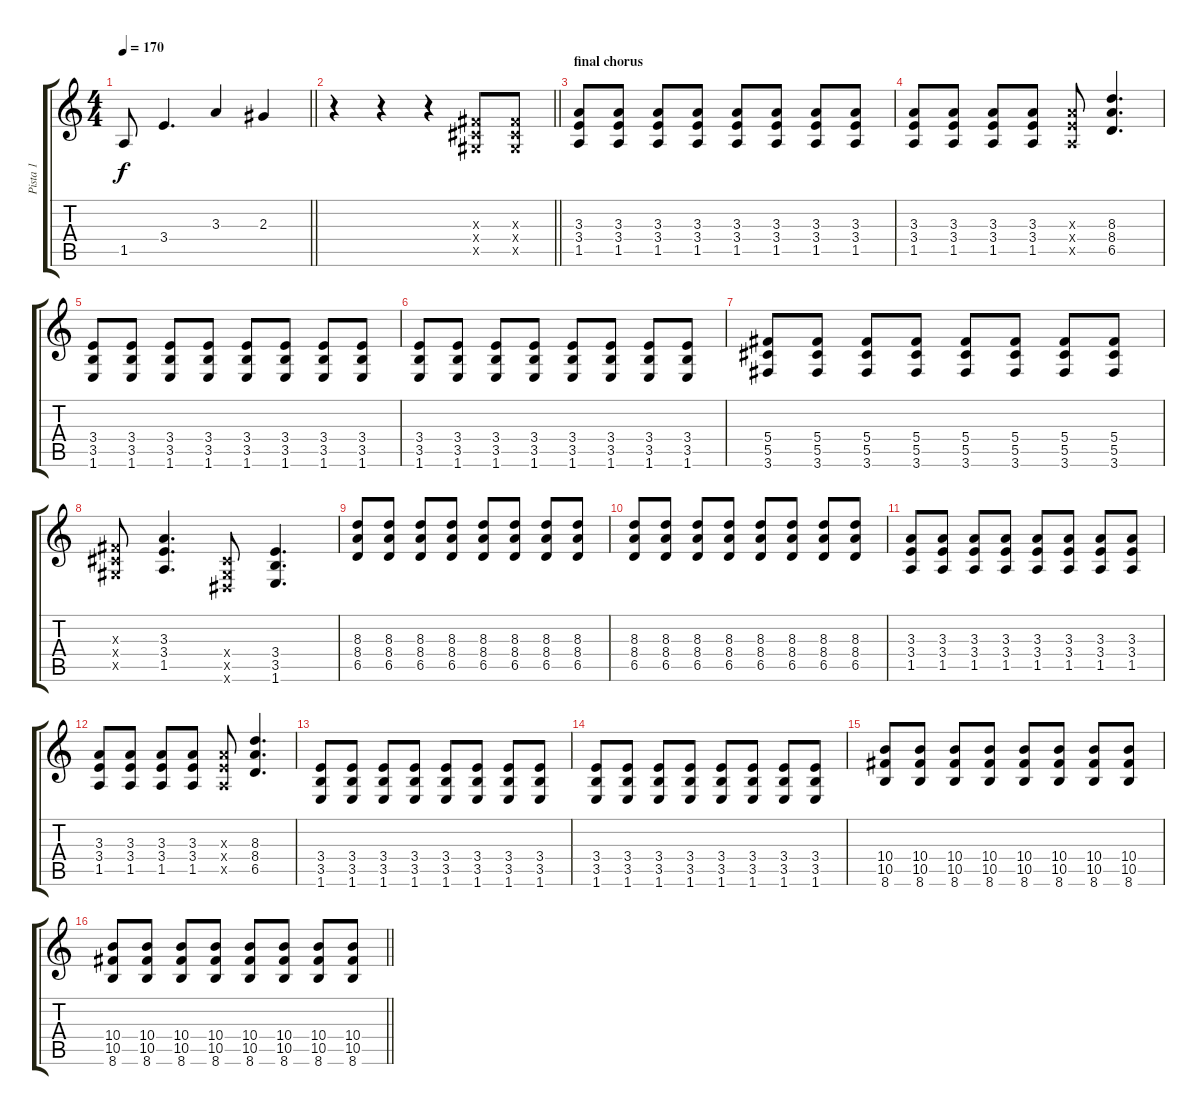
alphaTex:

\track ("Pista 1" "Pista 1") {instrument distortionguitar}
\staff {score tabs}
\tuning (Eb4 Bb3 Gb3 Db3 Ab2 Eb2) {hide}
\ts (4 4)
\tempo 170
\clef g2
\barLineRight lightlight
\ks c
1.5{t}.8{dy f} 3.4.4{d} 3.3.4 2.3.4 |
\barLineRight lightlight
r.4 r.4 r.4 (0.3{x} 0.4{x} 0.5{x}).8 (0.3{x} 0.4{x} 0.5{x}).8 |
\section ("" "final chorus")
(3.3 3.4 1.5).8 (3.3 3.4 1.5).8 (3.3 3.4 1.5).8 (3.3 3.4 1.5).8 (3.3 3.4 1.5).8 (3.3 3.4 1.5).8 (3.3 3.4 1.5).8 (3.3 3.4 1.5).8 |
(3.3 3.4 1.5).8 (3.3 3.4 1.5).8 (3.3 3.4 1.5).8 (3.3 3.4 1.5).8 (3.3{x} 3.4{x} 1.5{x}).8 (8.3 8.4 6.5).4{d} |
(3.4 3.5 1.6).8 (3.4 3.5 1.6).8 (3.4 3.5 1.6).8 (3.4 3.5 1.6).8 (3.4 3.5 1.6).8 (3.4 3.5 1.6).8 (3.4 3.5 1.6).8 (3.4 3.5 1.6).8 |
(3.4 3.5 1.6).8 (3.4 3.5 1.6).8 (3.4 3.5 1.6).8 (3.4 3.5 1.6).8 (3.4 3.5 1.6).8 (3.4 3.5 1.6).8 (3.4 3.5 1.6).8 (3.4 3.5 1.6).8 |
(5.4 5.5 3.6).8 (5.4 5.5 3.6).8 (5.4 5.5 3.6).8 (5.4 5.5 3.6).8 (5.4 5.5 3.6).8 (5.4 5.5 3.6).8 (5.4 5.5 3.6).8 (5.4 5.5 3.6).8 |
(0.3{x} 0.4{x} 0.5{x}).8 (3.3 3.4 1.5).4{d} (0.4{x} 0.5{x} 0.6{x}).8 (3.4 3.5 1.6).4{d} |
(8.3 8.4 6.5).8{instrument overdrivenguitar} (8.3 8.4 6.5).8 (8.3 8.4 6.5).8 (8.3 8.4 6.5).8 (8.3 8.4 6.5).8 (8.3 8.4 6.5).8 (8.3 8.4 6.5).8 (8.3 8.4 6.5).8 |
(8.3 8.4 6.5).8 (8.3 8.4 6.5).8 (8.3 8.4 6.5).8 (8.3 8.4 6.5).8 (8.3 8.4 6.5).8 (8.3 8.4 6.5).8 (8.3 8.4 6.5).8 (8.3 8.4 6.5).8 |
(3.3 3.4 1.5).8 (3.3 3.4 1.5).8 (3.3 3.4 1.5).8 (3.3 3.4 1.5).8 (3.3 3.4 1.5).8 (3.3 3.4 1.5).8 (3.3 3.4 1.5).8 (3.3 3.4 1.5).8 |
(3.3 3.4 1.5).8 (3.3 3.4 1.5).8 (3.3 3.4 1.5).8 (3.3 3.4 1.5).8 (3.3{x} 3.4{x} 1.5{x}).8 (8.3 8.4 6.5).4{d} |
(3.4 3.5 1.6).8 (3.4 3.5 1.6).8 (3.4 3.5 1.6).8 (3.4 3.5 1.6).8 (3.4 3.5 1.6).8 (3.4 3.5 1.6).8 (3.4 3.5 1.6).8 (3.4 3.5 1.6).8 |
(3.4 3.5 1.6).8 (3.4 3.5 1.6).8 (3.4 3.5 1.6).8 (3.4 3.5 1.6).8 (3.4 3.5 1.6).8 (3.4 3.5 1.6).8 (3.4 3.5 1.6).8 (3.4 3.5 1.6).8 |
(10.4 10.5 8.6).8 (10.4 10.5 8.6).8 (10.4 10.5 8.6).8 (10.4 10.5 8.6).8 (10.4 10.5 8.6).8 (10.4 10.5 8.6).8 (10.4 10.5 8.6).8 (10.4 10.5 8.6).8 |
\barLineRight lightlight
(10.4 10.5 8.6).8 (10.4 10.5 8.6).8 (10.4 10.5 8.6).8 (10.4 10.5 8.6).8 (10.4 10.5 8.6).8 (10.4 10.5 8.6).8 (10.4 10.5 8.6).8 (10.4 10.5 8.6).8
